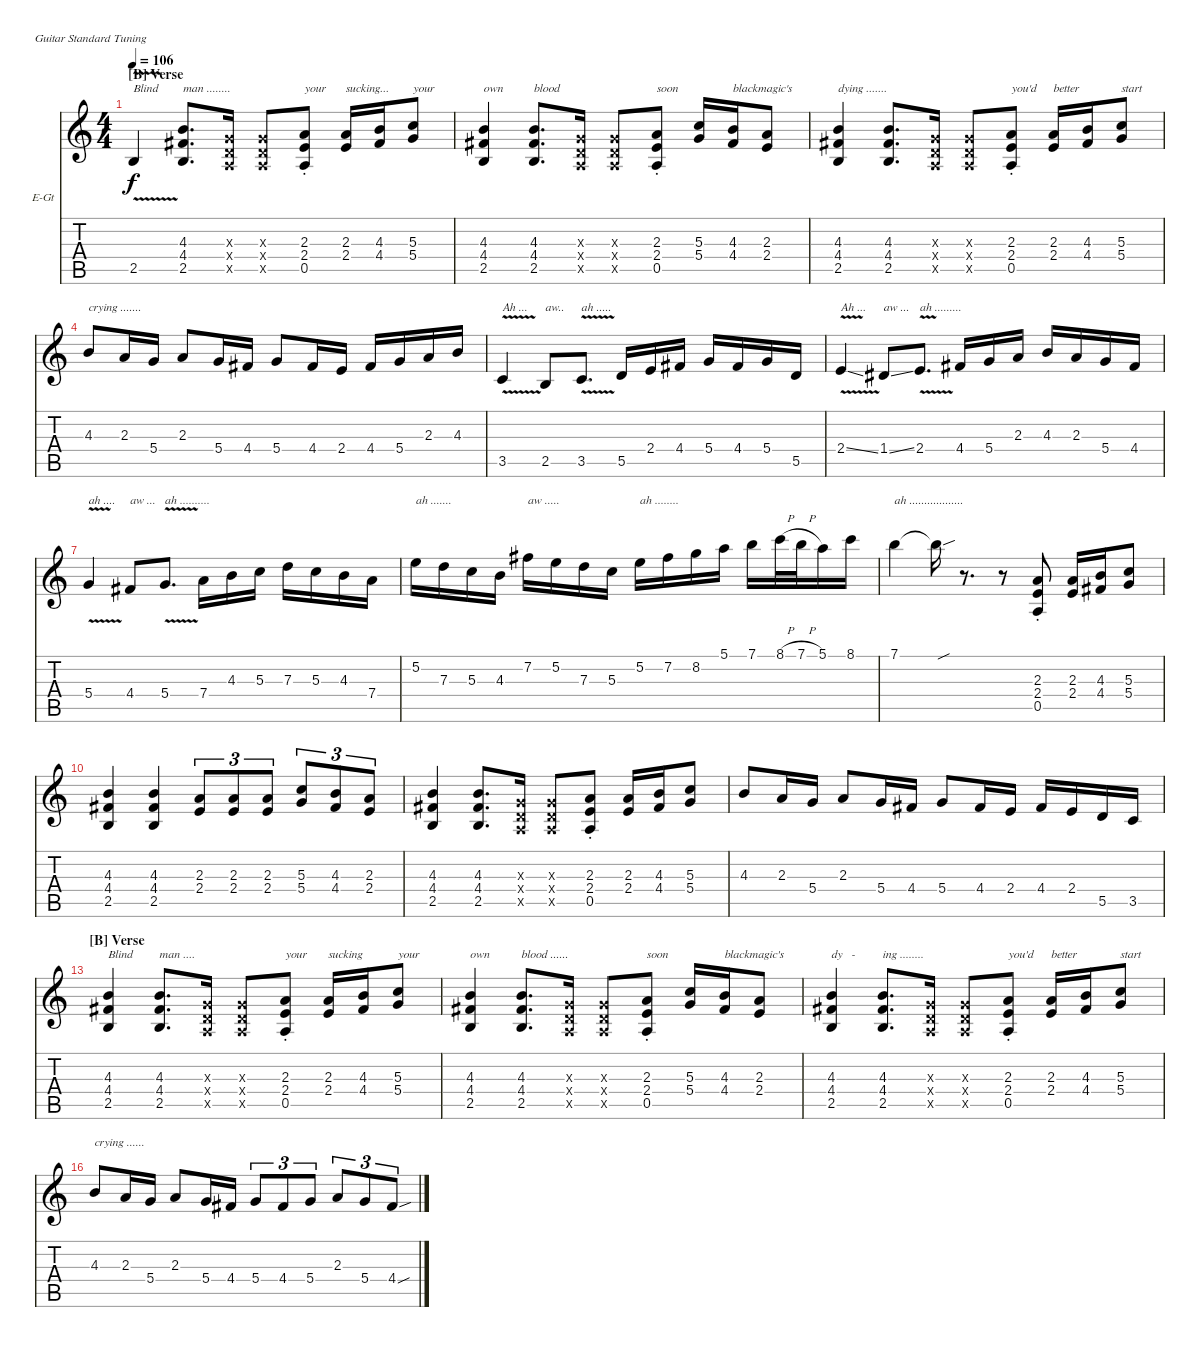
\bracketExtendMode nobrackets
\firstSystemTrackNameOrientation horizontal
\otherSystemsTrackNameOrientation horizontal
\defaultBarNumberDisplay FirstOfSystem
\track ("Ulrich Roth" "E-Gt") {instrument distortionguitar}
\staff {score tabs}
\tuning (E4 B3 G3 D3 A2 E2)
\ts (4 4)
\section ("B" "Verse")
\tempo 106
\clef g2
\scale
0.529419
\ks c
2.5{v}.4{txt "Blind" dy f} (4.3 4.4 2.5).8{d txt "man ........"} (0.5{x} 0.4{x} 0.3{x}).16 (0.3{x} 0.4{x} 0.5{x}).8 (2.3{st} 2.4{st} 0.5{st}).8{txt "your"} (2.3 2.4).16{txt "sucking..."} (4.3 4.4).16 (5.4 5.3).8{txt "your"} |
\scale
0.470511 (4.3 4.4 2.5).4{txt "own"} (4.3 4.4 2.5).8{d txt "blood"} (0.5{x} 0.4{x} 0.3{x}).16 (0.3{x} 0.4{x} 0.5{x}).8 (2.3{st} 2.4{st} 0.5{st}).8{txt "soon"} (5.3 5.4).16 (4.3 4.4).16{txt "blackmagic's"} (2.3 2.4).8 |
\scale
0.510121 (4.4 2.5 4.3).4{txt "dying ......."} (2.5 4.4 4.3).8{d} (0.5{x} 0.4{x} 0.3{x}).16 (0.5{x} 0.4{x} 0.3{x}).8 (2.3{st} 2.4{st} 0.5{st}).8{txt "you'd"} (2.3 2.4).16{txt "better"} (4.3 4.4).16 (5.3 5.4).8{txt "start"} |
\scale
0.490106 4.3.8{txt "crying ......."} 2.3.16 5.4.16 2.3.8 5.4.16 4.4.16 5.4.8 4.4.16 2.4.16 4.4.16 5.4.16 2.3.16 4.3.16 |
\scale
0.507353 3.5{v}.4{txt "Ah ..."} 2.5.8{txt "aw.."} 3.5{v}.8{d txt "ah ....."} 5.5.16 2.4.16 4.4.16 5.4.16 4.4.16 5.4.16 5.5.16 |
\scale
0.492514 2.4{v ss}.4{txt "Ah ..."} 1.4{ss}.8{txt "aw ..."} 2.4{v}.8{d txt "ah ........."} 4.4.16 5.4.16 2.3.16 4.3.16 2.3.16 5.4.16 4.4.16 |
\scale
0.519352 5.4{v}.4{txt "ah ...."} 4.4.8{txt "aw ..."} 5.4{v}.8{d txt "ah .........."} 7.4.16 4.3.16 5.3.16 7.3.16 5.3.16 4.3.16 7.4.16 |
\scale
0.480656 5.2.16{txt "ah ......."} 7.3.16 5.3.16 4.3.16 7.2.16{txt "aw ....."} 5.2.16 7.3.16 5.3.16 5.2.16{txt "ah ........"} 7.2.16 8.2.16 5.1.16 7.1.16 8.1{h}.32 7.1{h}.32 5.1.16 8.1.16 |
\scale
0.497561 7.1.4{txt "ah .................."} 7.1{sou t}.16 r.8{d} r.8 (2.3{st} 2.4{st} 0.5{st}).8 (2.3 2.4).16 (4.3 4.4).16 (5.3 5.4).8 |
\scale
0.502381 (4.3 4.4 2.5).4 (4.3 4.4 2.5).4 (2.3 2.4).8{tu (3 2)} (2.3 2.4).8{tu (3 2)} (2.3 2.4).8{tu (3 2)} (5.3 5.4).8{tu (3 2)} (4.3 4.4).8{tu (3 2)} (2.3 2.4).8{tu (3 2)} |
\scale
0.53777 (4.4 2.5 4.3).4 (2.5 4.4 4.3).8{d} (0.5{x} 0.4{x} 0.3{x}).16 (0.5{x} 0.4{x} 0.3{x}).8 (2.3{st} 2.4{st} 0.5{st}).8 (2.3 2.4).16 (4.3 4.4).16 (5.3 5.4).8 |
\scale
0.462494 4.3.8 2.3.16 5.4.16 2.3.8 5.4.16 4.4.16 5.4.8 4.4.16 2.4.16 4.4.16 2.4.16 5.5.16 3.5.16 |
\section ("B" "Verse")
\scale
0.532429 (4.4 2.5 4.3).4{txt "Blind"} (2.5 4.4 4.3).8{d txt "man ...."} (0.5{x} 0.4{x} 0.3{x}).16 (0.5{x} 0.4{x} 0.3{x}).8 (2.3{st} 2.4{st} 0.5{st}).8{txt "your"} (2.3 2.4).16{txt "sucking"} (4.3 4.4).16 (5.3 5.4).8{txt "your"} |
\scale
0.467617 (4.3 4.4 2.5).4{txt "own"} (4.3 4.4 2.5).8{d txt "blood ......"} (0.5{x} 0.4{x} 0.3{x}).16 (0.3{x} 0.4{x} 0.5{x}).8 (2.3{st} 2.4{st} 0.5{st}).8{txt "soon"} (5.3 5.4).16 (4.3 4.4).16{txt "blackmagic's"} (2.3 2.4).8 |
\scale
0.537296 (4.4 2.5 4.3).4{txt "dy   -"} (2.5 4.4 4.3).8{d txt "ing ........"} (0.5{x} 0.4{x} 0.3{x}).16 (0.5{x} 0.4{x} 0.3{x}).8 (2.3{st} 2.4{st} 0.5{st}).8{txt "you'd"} (2.3 2.4).16{txt "better"} (4.3 4.4).16 (5.3 5.4).8{txt "start"} |
\scale
0.462718 4.3.8{txt "crying ......"} 2.3.16 5.4.16 2.3.8 5.4.16 4.4.16 5.4.8{tu (3 2)} 4.4.8{tu (3 2)} 5.4.8{tu (3 2)} 2.3.8{tu (3 2)} 5.4.8{tu (3 2)} 4.4{sou}.8{tu (3 2)}
